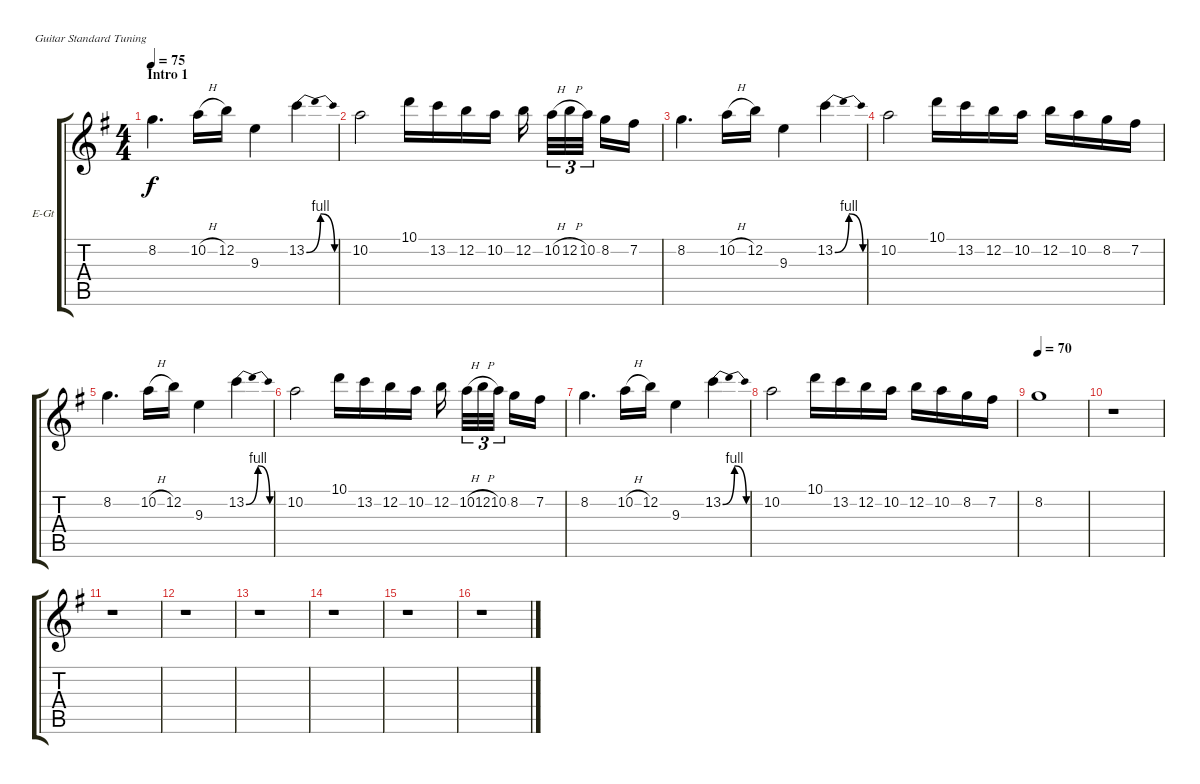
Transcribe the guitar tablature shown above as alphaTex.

\bracketExtendMode groupsimilarinstruments
\firstSystemTrackNameOrientation horizontal
\otherSystemsTrackNameOrientation horizontal
\track ("Dave Lead" "E-Gt") {instrument distortionguitar}
\staff {score tabs}
\tuning (E4 B3 G3 D3 A2 E2)
\ts (4 4)
\beaming (8 2 2 2 2)
\section ("" "Intro 1")
\tempo 75
\clef g2
\scale
0.513944
\ks eminor
8.2.4{d dy f instrument distortionguitar} 10.2{h}.16 12.2.16 9.3.4 13.2{be (bendrelease 0 0 30 4 30 4 60 0)}.4 |
\scale
0.243028 10.2.2 10.1.16 13.2.16 12.2.16 10.2.16 12.2.16 10.2{h}.32{tu (3 2)} 12.2{h}.32{tu (3 2)} 10.2.32{tu (3 2)} 8.2.16 7.2.16 |
\scale
0.243028 8.2.4{d} 10.2{h}.16 12.2.16 9.3.4 13.2{be (bendrelease 0 0 30 4 30 4 60 0)}.4 |
\scale
0.333333 10.2.2 10.1.16 13.2.16 12.2.16 10.2.16 12.2.16 10.2.16 8.2.16 7.2.16 |
\scale
0.333333 8.2.4{d} 10.2{h}.16 12.2.16 9.3.4 13.2{be (bendrelease 0 0 30 4 30 4 60 0)}.4 |
\scale
0.333333 10.2.2 10.1.16 13.2.16 12.2.16 10.2.16 12.2.16 10.2{h}.32{tu (3 2)} 12.2{h}.32{tu (3 2)} 10.2.32{tu (3 2)} 8.2.16 7.2.16 |
\scale
0.333333 8.2.4{d} 10.2{h}.16 12.2.16 9.3.4 13.2{be (bendrelease 0 0 30 4 30 4 60 0)}.4 |
\scale
0.333333 10.2.2 10.1.16 13.2.16 12.2.16 10.2.16 12.2.16 10.2.16 8.2.16 7.2.16 |
\tempo 70
\scale
0.333333 8.2.1 |
\scale
0.333333 r.1 |
\scale
0.333333 r.1 |
\scale
0.333333 r.1 |
\scale
0.333333 r.1 |
\scale
0.333333 r.1 |
\scale
0.333333 r.1 |
\scale
0.333333 r.1
